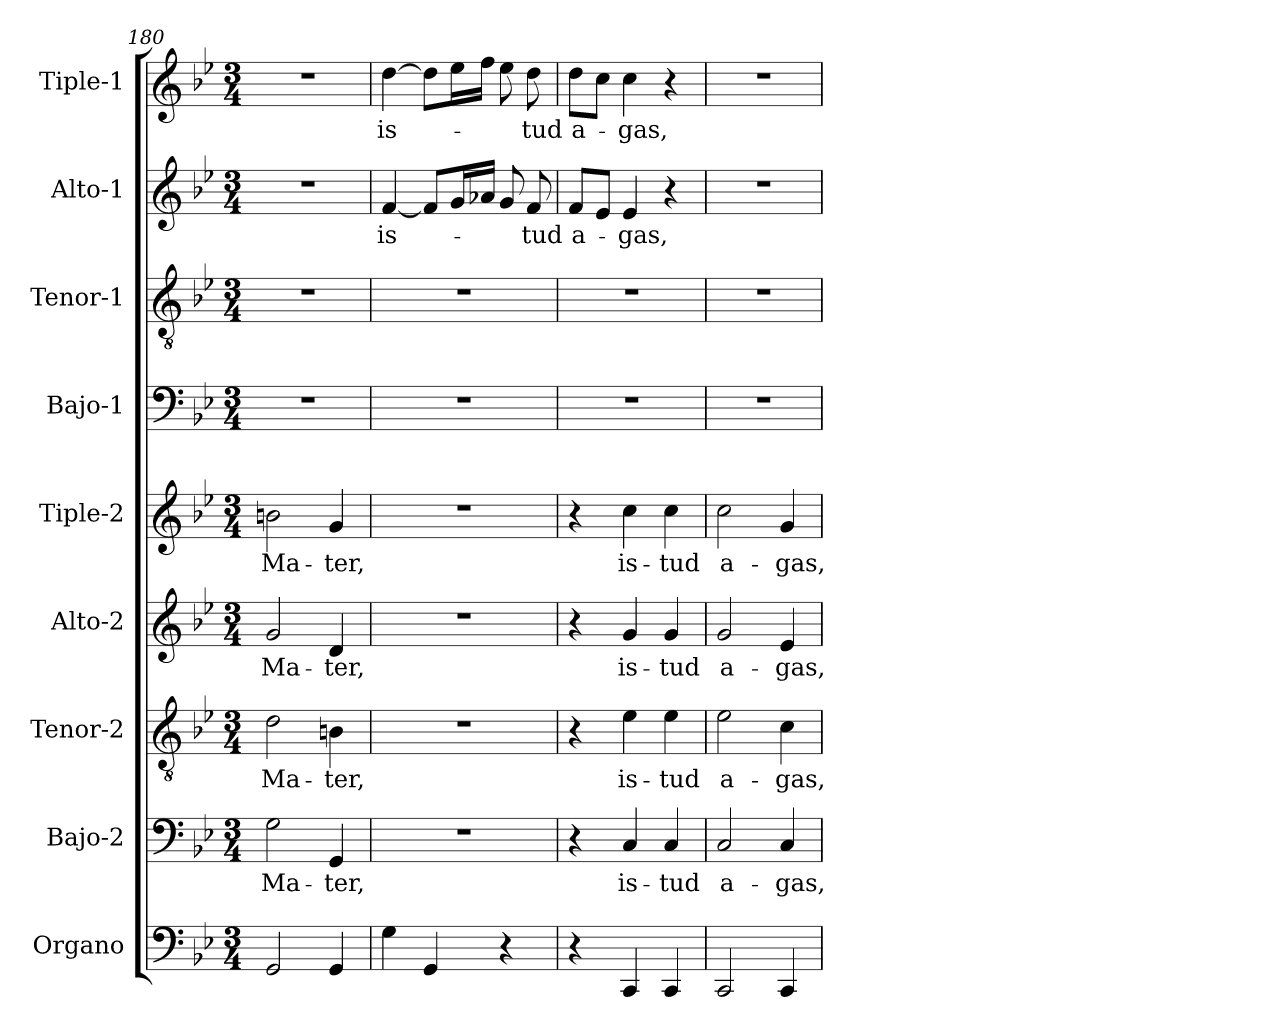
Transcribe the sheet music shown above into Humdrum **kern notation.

**kern	**kern	**text	**kern	**text	**kern	**text	**kern	**text	**kern	**kern	**kern	**text	**kern	**text
*part9	*part8	*part8	*part7	*part7	*part6	*part6	*part5	*part5	*part4	*part3	*part2	*part2	*part1	*part1
*staff9	*staff8	*staff8	*staff7	*staff7	*staff6	*staff6	*staff5	*staff5	*staff4	*staff3	*staff2	*staff2	*staff1	*staff1
*I"Organo	*I"Bajo-2	*	*I"Tenor-2	*	*I"Alto-2	*	*I"Tiple-2	*	*I"Bajo-1	*I"Tenor-1	*I"Alto-1	*	*I"Tiple-1	*
*	*I'B-2	*	*I'T-2	*	*I'A-2	*	*	*	*I'B1	*I'T1	*I'A1	*	*	*
*clefF4	*clefF4	*	*clefGv2	*	*clefG2	*	*clefG2	*	*clefF4	*clefGv2	*clefG2	*	*clefG2	*
*k[b-e-]	*k[b-e-]	*	*k[b-e-]	*	*k[b-e-]	*	*k[b-e-]	*	*k[b-e-]	*k[b-e-]	*k[b-e-]	*	*k[b-e-]	*
*B-:	*B-:	*	*B-:	*	*B-:	*	*B-:	*	*B-:	*B-:	*B-:	*	*B-:	*
*M3/4	*M3/4	*	*M3/4	*	*M3/4	*	*M3/4	*	*M3/4	*M3/4	*M3/4	*	*M3/4	*
=180	=180	=180	=180	=180	=180	=180	=180	=180	=180	=180	=180	=180	=180	=180
!	!	!LO:LY:b	!	!	!	!	!	!	!	!	!	!	!	!
!	!	!	!	!LO:LY:b	!	!	!	!	!	!	!	!	!	!
!	!	!	!	!	!	!LO:LY:b	!	!	!	!	!	!	!	!
!	!	!	!	!	!	!	!	!LO:LY:b	!	!	!	!	!	!
2GG/	2G\	Ma-	2d\	Ma-	2g/	Ma-	2bn\	Ma-	2.r	2.r	2.r	.	2.r	.
!	!	!LO:LY:b	!	!	!	!	!	!	!	!	!	!	!	!
!	!	!	!	!LO:LY:b	!	!	!	!	!	!	!	!	!	!
!	!	!	!	!	!	!LO:LY:b	!	!	!	!	!	!	!	!
!	!	!	!	!	!	!	!	!LO:LY:b	!	!	!	!	!	!
4GG/	4GG/	-ter,	4Bn\	-ter,	4d/	-ter,	4g/	-ter,	.	.	.	.	.	.
=181	=181	=181	=181	=181	=181	=181	=181	=181	=181	=181	=181	=181	=181	=181
!	!	!	!	!	!	!	!	!	!	!	!	!LO:LY:b	!	!
!	!	!	!	!	!	!	!	!	!	!	!	!	!	!LO:LY:b
4G\	2.r	.	2.r	.	2.r	.	2.r	.	2.r	2.r	[4f/	is-	[4dd\	is-
4GG/	.	.	.	.	.	.	.	.	.	.	8f/L]	.	8dd\L]	.
.	.	.	.	.	.	.	.	.	.	.	16g/L	.	16ee-\L	.
.	.	.	.	.	.	.	.	.	.	.	16a-X/JJ	.	16ff\JJ	.
4r	.	.	.	.	.	.	.	.	.	.	8g/	.	8ee-\	.
!	!	!	!	!	!	!	!	!	!	!	!	!LO:LY:b	!	!
!	!	!	!	!	!	!	!	!	!	!	!	!	!	!LO:LY:b
.	.	.	.	.	.	.	.	.	.	.	8f/	-tud	8dd\	-tud
=182	=182	=182	=182	=182	=182	=182	=182	=182	=182	=182	=182	=182	=182	=182
!	!	!	!	!	!	!	!	!	!	!	!	!LO:LY:b	!	!
!	!	!	!	!	!	!	!	!	!	!	!	!	!	!LO:LY:b
4r	4r	.	4r	.	4r	.	4r	.	2.r	2.r	8f/L	a-	8dd\L	a-
.	.	.	.	.	.	.	.	.	.	.	8e-/J	.	8cc\J	.
!	!	!LO:LY:b	!	!	!	!	!	!	!	!	!	!	!	!
!	!	!	!	!LO:LY:b	!	!	!	!	!	!	!	!	!	!
!	!	!	!	!	!	!LO:LY:b	!	!	!	!	!	!	!	!
!	!	!	!	!	!	!	!	!LO:LY:b	!	!	!	!	!	!
!	!	!	!	!	!	!	!	!	!	!	!	!LO:LY:b	!	!
!	!	!	!	!	!	!	!	!	!	!	!	!	!	!LO:LY:b
4CC/	4C/	is-	4e-\	is-	4g/	is-	4cc\	is-	.	.	4e-/	-gas,	4cc\	-gas,
!	!	!LO:LY:b	!	!	!	!	!	!	!	!	!	!	!	!
!	!	!	!	!LO:LY:b	!	!	!	!	!	!	!	!	!	!
!	!	!	!	!	!	!LO:LY:b	!	!	!	!	!	!	!	!
!	!	!	!	!	!	!	!	!LO:LY:b	!	!	!	!	!	!
4CC/	4C/	-tud	4e-\	-tud	4g/	-tud	4cc\	-tud	.	.	4r	.	4r	.
=183	=183	=183	=183	=183	=183	=183	=183	=183	=183	=183	=183	=183	=183	=183
!	!	!LO:LY:b	!	!	!	!	!	!	!	!	!	!	!	!
!	!	!	!	!LO:LY:b	!	!	!	!	!	!	!	!	!	!
!	!	!	!	!	!	!LO:LY:b	!	!	!	!	!	!	!	!
!	!	!	!	!	!	!	!	!LO:LY:b	!	!	!	!	!	!
2CC/	2C/	a-	2e-\	a-	2g/	a-	2cc\	a-	2.r	2.r	2.r	.	2.r	.
!	!	!LO:LY:b	!	!	!	!	!	!	!	!	!	!	!	!
!	!	!	!	!LO:LY:b	!	!	!	!	!	!	!	!	!	!
!	!	!	!	!	!	!LO:LY:b	!	!	!	!	!	!	!	!
!	!	!	!	!	!	!	!	!LO:LY:b	!	!	!	!	!	!
4CC/	4C/	-gas,	4c\	-gas,	4e-/	-gas,	4g/	-gas,	.	.	.	.	.	.
=	=	=	=	=	=	=	=	=	=	=	=	=	=	=
*-	*-	*-	*-	*-	*-	*-	*-	*-	*-	*-	*-	*-	*-	*-
